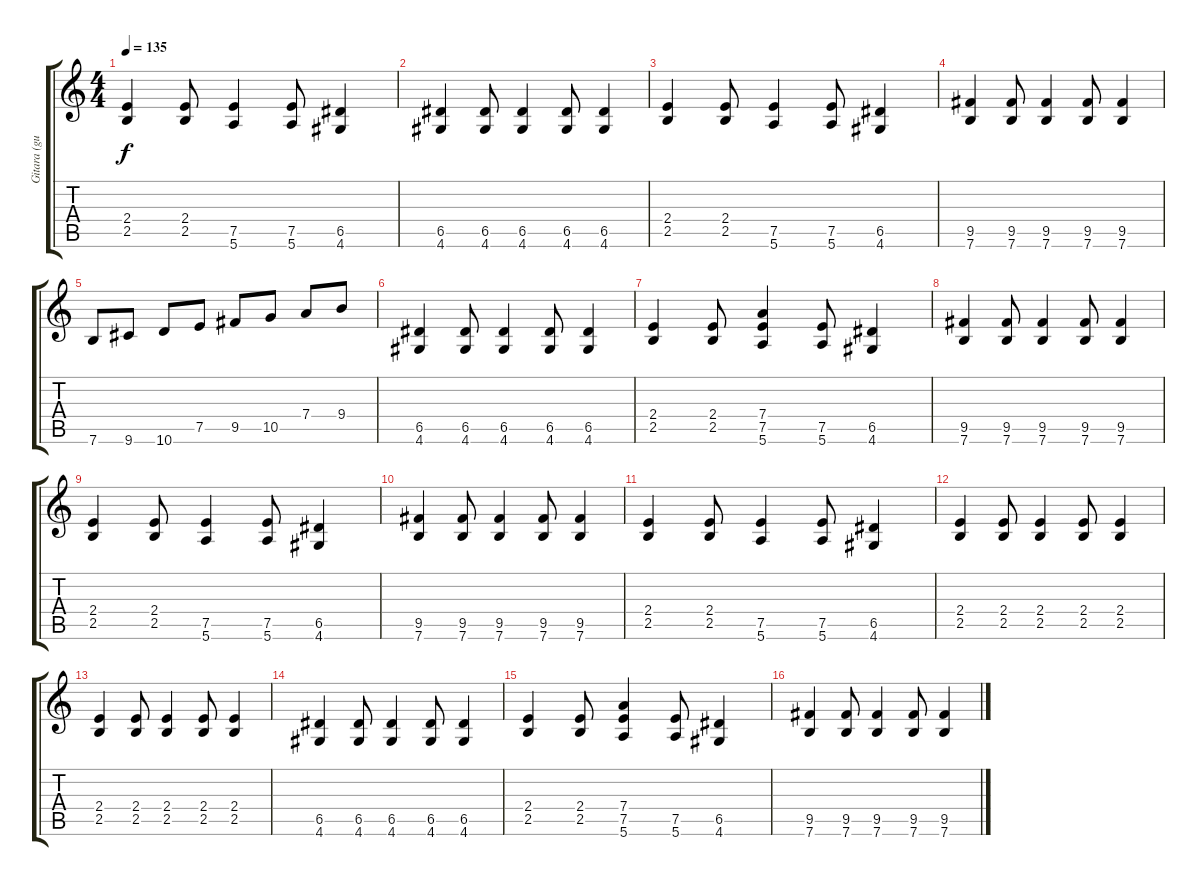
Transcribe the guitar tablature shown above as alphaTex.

\track ("Gitara (guitar)" "Gitara (gu") {instrument electricguitarjazz}
\staff {score tabs}
\tuning (E4 B3 G3 D3 A2 E2) {hide}
\ts (4 4)
\tempo 135
\clef g2
\ks c
(2.4 2.5).4{dy f} (2.4 2.5).8 (7.5 5.6).4 (7.5 5.6).8 (6.5 4.6).4 |
(6.5 4.6).4 (6.5 4.6).8 (6.5 4.6).4 (6.5 4.6).8 (6.5 4.6).4 |
(2.4 2.5).4 (2.4 2.5).8 (7.5 5.6).4 (7.5 5.6).8 (6.5 4.6).4 |
(9.5 7.6).4 (9.5 7.6).8 (9.5 7.6).4 (9.5 7.6).8 (9.5 7.6).4 |
7.6.8 9.6.8 10.6.8 7.5.8 9.5.8 10.5.8 7.4.8 9.4.8 |
(6.5 4.6).4 (6.5 4.6).8 (6.5 4.6).4 (6.5 4.6).8 (6.5 4.6).4 |
(2.4 2.5).4 (2.4 2.5).8 (7.4 7.5 5.6).4 (7.5 5.6).8 (6.5 4.6).4 |
(9.5 7.6).4 (9.5 7.6).8 (9.5 7.6).4 (9.5 7.6).8 (9.5 7.6).4 |
(2.4 2.5).4 (2.4 2.5).8 (7.5 5.6).4 (7.5 5.6).8 (6.5 4.6).4 |
(9.5 7.6).4 (9.5 7.6).8 (9.5 7.6).4 (9.5 7.6).8 (9.5 7.6).4 |
(2.4 2.5).4 (2.4 2.5).8 (7.5 5.6).4 (7.5 5.6).8 (6.5 4.6).4 |
(2.4 2.5).4 (2.4 2.5).8 (2.4 2.5).4 (2.4 2.5).8 (2.4 2.5).4 |
(2.4 2.5).4 (2.4 2.5).8 (2.4 2.5).4 (2.4 2.5).8 (2.4 2.5).4 |
(6.5 4.6).4 (6.5 4.6).8 (6.5 4.6).4 (6.5 4.6).8 (6.5 4.6).4 |
(2.4 2.5).4 (2.4 2.5).8 (7.4 7.5 5.6).4 (7.5 5.6).8 (6.5 4.6).4 |
(9.5 7.6).4 (9.5 7.6).8 (9.5 7.6).4 (9.5 7.6).8 (9.5 7.6).4
